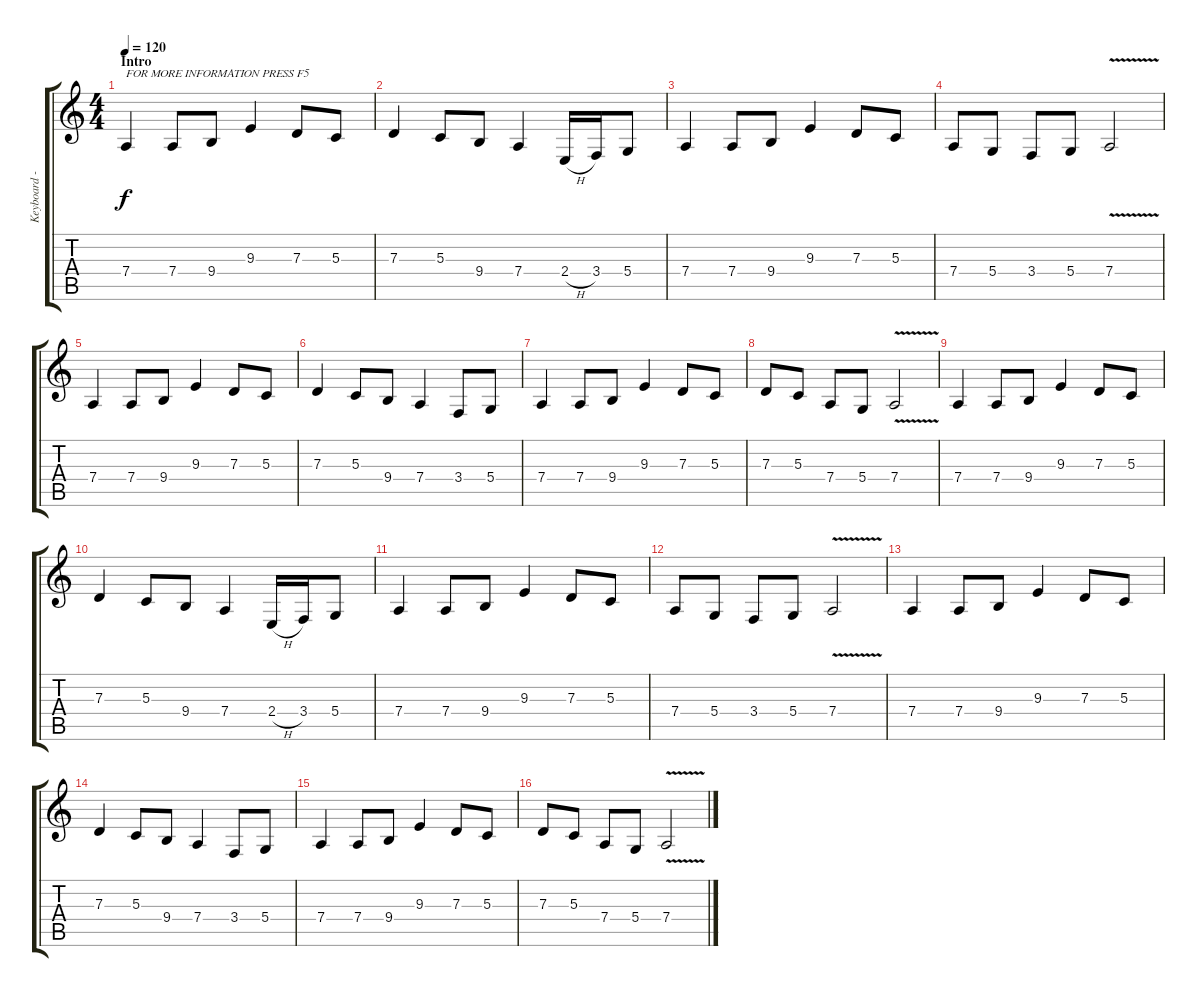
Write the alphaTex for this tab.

\track ("Keyboard - Erik" "Keyboard -") {instrument viola}
\staff {score tabs}
\tuning (E4 B3 G3 D3 A2 E2) {hide}
\ts (4 4)
\section ("" "Intro")
\tempo 120
\clef g2
\ks c
7.4.4{txt "FOR MORE INFORMATION PRESS F5" dy f instrument viola} 7.4.8 9.4.8 9.3.4 7.3.8 5.3.8 |
7.3.4 5.3.8 9.4.8 7.4.4 2.4{h}.16 3.4.16 5.4.8 |
7.4.4 7.4.8 9.4.8 9.3.4 7.3.8 5.3.8 |
7.4.8 5.4.8 3.4.8 5.4.8 7.4{v}.2 |
7.4.4 7.4.8 9.4.8 9.3.4 7.3.8 5.3.8 |
7.3.4 5.3.8 9.4.8 7.4.4 3.4.8 5.4.8 |
7.4.4 7.4.8 9.4.8 9.3.4 7.3.8 5.3.8 |
7.3.8 5.3.8 7.4.8 5.4.8 7.4{v}.2 |
7.4.4 7.4.8 9.4.8 9.3.4 7.3.8 5.3.8 |
7.3.4 5.3.8 9.4.8 7.4.4 2.4{h}.16 3.4.16 5.4.8 |
7.4.4 7.4.8 9.4.8 9.3.4 7.3.8 5.3.8 |
7.4.8 5.4.8 3.4.8 5.4.8 7.4{v}.2 |
7.4.4 7.4.8 9.4.8 9.3.4 7.3.8 5.3.8 |
7.3.4 5.3.8 9.4.8 7.4.4 3.4.8 5.4.8 |
7.4.4 7.4.8 9.4.8 9.3.4 7.3.8 5.3.8 |
7.3.8 5.3.8 7.4.8 5.4.8 7.4{v}.2
